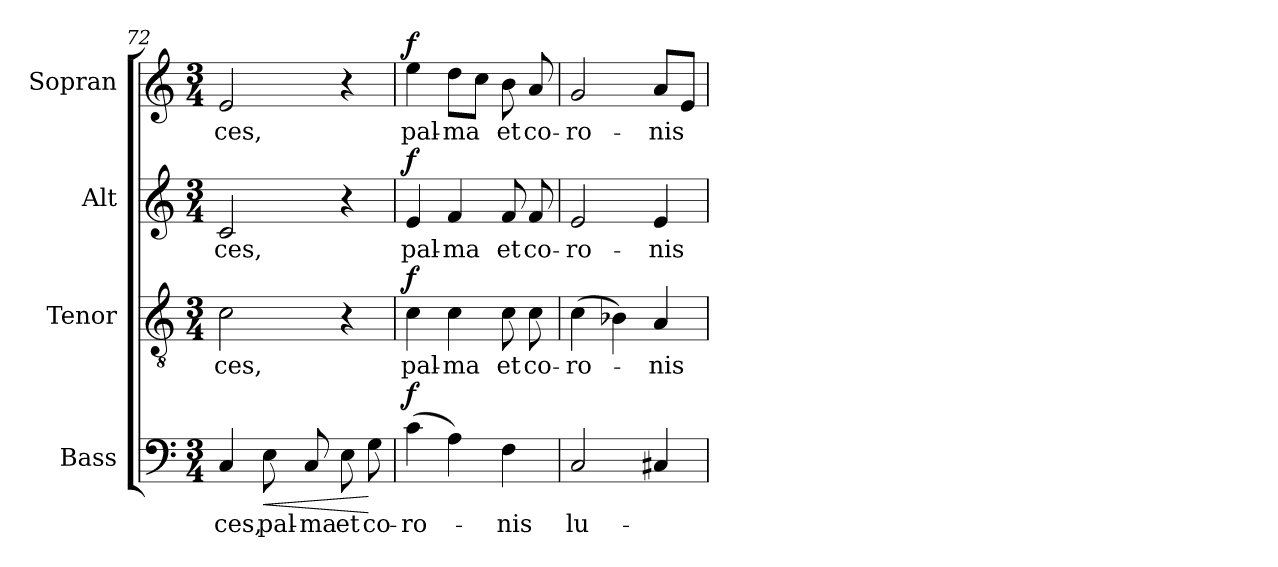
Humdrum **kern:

**kern	**text	**dynam	**kern	**text	**dynam	**kern	**text	**dynam	**kern	**text	**dynam
*part4	*part4	*part4	*part3	*part3	*part3	*part2	*part2	*part2	*part1	*part1	*part1
*staff4	*staff4	*staff4	*staff3	*staff3	*staff3	*staff2	*staff2	*staff2	*staff1	*staff1	*staff1
*I"Bass	*	*	*I"Tenor	*	*	*I"Alt	*	*	*I"Sopran	*	*
*I'B.	*	*	*I'T.	*	*	*I'A.	*	*	*I'S.	*	*
!!LO:LB:g=z
*clefF4	*	*	*clefGv2	*	*	*clefG2	*	*	*clefG2	*	*
*k[]	*	*	*k[]	*	*	*k[]	*	*	*k[]	*	*
*C:	*	*	*C:	*	*	*C:	*	*	*C:	*	*
*M3/4	*	*	*M3/4	*	*	*M3/4	*	*	*M3/4	*	*
=72	=72	=72	=72	=72	=72	=72	=72	=72	=72	=72	=72
!	!LO:LY:b	!	!	!LO:LY:b	!	!	!LO:LY:b	!	!	!LO:LY:b	!
4C/	-ces,	.	2c\	-ces,	.	2c/	-ces,	.	2e/	-ces,	.
!	!LO:LY:b	!LO:HP:b	!	!	!	!	!	!	!	!	!
8E\	pal-	<	.	.	.	.	.	.	.	.	.
!	!LO:LY:b	!	!	!	!	!	!	!	!	!	!
8C/	-ma	.	.	.	.	.	.	.	.	.	.
!	!LO:LY:b	!	!	!	!	!	!	!	!	!	!
8E\	et	.	4r	.	.	4r	.	.	4r	.	.
!	!LO:LY:b	!	!	!	!	!	!	!	!	!	!
8G\	co-	[	.	.	.	.	.	.	.	.	.
=73	=73	=73	=73	=73	=73	=73	=73	=73	=73	=73	=73
!	!LO:LY:b	!LO:DY:a	!	!LO:LY:b	!LO:DY:a	!	!LO:LY:b	!LO:DY:a	!	!LO:LY:b	!LO:DY:a
(>4c\	-ro-	f	4c\	pal-	f	4e/	pal-	f	4ee\	pal-	f
!	!	!	!	!LO:LY:b	!	!	!LO:LY:b	!	!	!LO:LY:b	!
4A\)	.	.	4c\	-ma	.	4f/	-ma	.	8dd\L	-ma	.
.	.	.	.	.	.	.	.	.	8cc\J	.	.
!	!LO:LY:b	!	!	!LO:LY:b	!	!	!LO:LY:b	!	!	!LO:LY:b	!
4F\	-nis	.	8c\	et	.	8f/	et	.	8b\	et	.
!	!	!	!	!LO:LY:b	!	!	!LO:LY:b	!	!	!LO:LY:b	!
.	.	.	8c\	co-	.	8f/	co-	.	8a/	co-	.
=74	=74	=74	=74	=74	=74	=74	=74	=74	=74	=74	=74
!	!LO:LY:b	!	!	!LO:LY:b	!	!	!LO:LY:b	!	!	!LO:LY:b	!
2C/	lu-	.	(>4c\	-ro-	.	2e/	-ro-	.	2g/	-ro-	.
.	.	.	4B-X\)	.	.	.	.	.	.	.	.
!	!	!	!	!LO:LY:b	!	!	!LO:LY:b	!	!	!LO:LY:b	!
4C#X/	.	.	4A/	-nis	.	4e/	-nis	.	8a/L	-nis	.
.	.	.	.	.	.	.	.	.	8e/J	.	.
=	=	=	=	=	=	=	=	=	=	=	=
*-	*-	*-	*-	*-	*-	*-	*-	*-	*-	*-	*-
